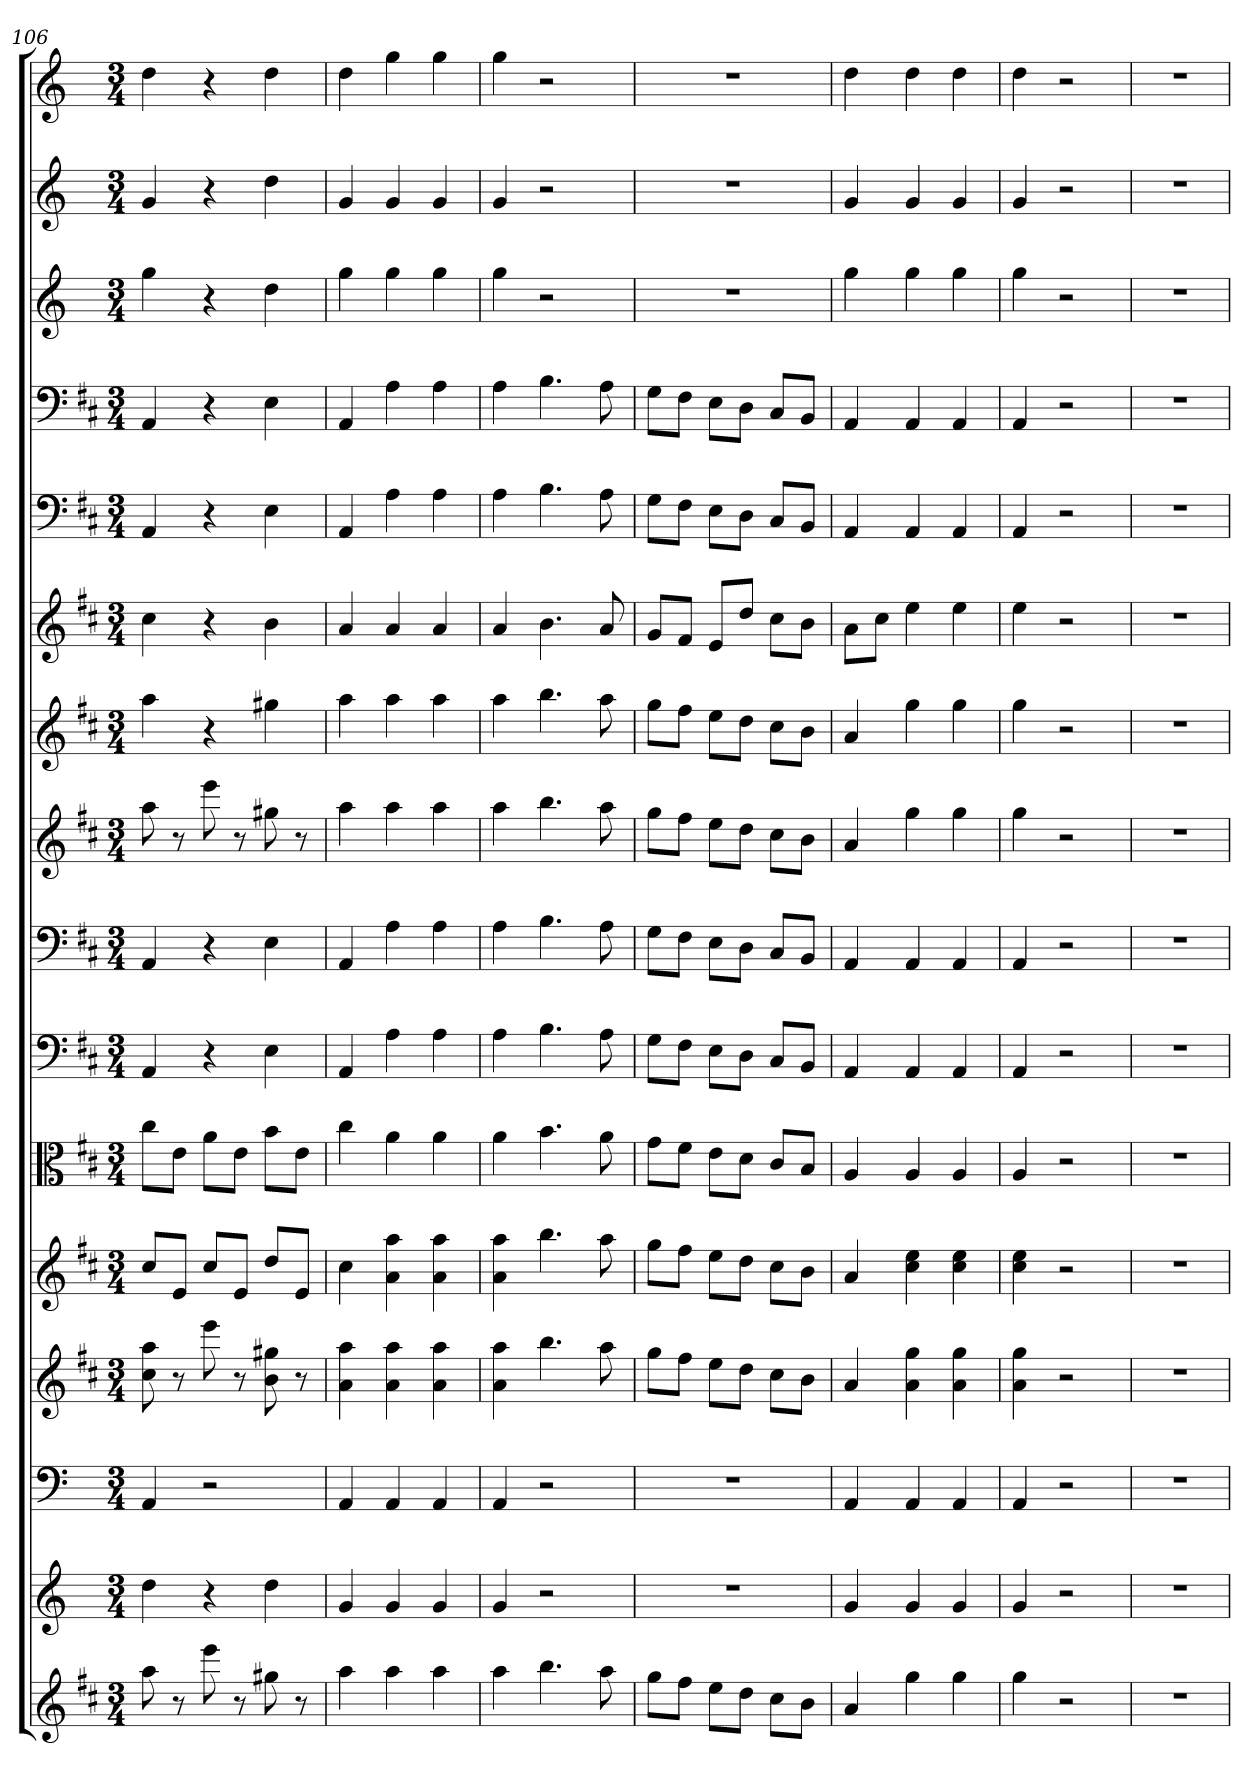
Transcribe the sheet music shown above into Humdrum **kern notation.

**kern	**kern	**kern	**kern	**kern	**kern	**kern	**kern	**kern	**kern	**kern	**kern	**kern	**kern	**kern	**kern
*part16	*part15	*part14	*part13	*part12	*part11	*part10	*part9	*part8	*part7	*part6	*part5	*part4	*part3	*part2	*part1
*staff16	*staff15	*staff14	*staff13	*staff12	*staff11	*staff10	*staff9	*staff8	*staff7	*staff6	*staff5	*staff4	*staff3	*staff2	*staff1
*	*	*clefF4	*	*	*clefC3	*clefF4	*clefF4	*	*	*	*clefF4	*clefF4	*	*	*
*k[f#c#]	*k[]	*k[]	*k[f#c#]	*k[f#c#]	*k[f#c#]	*k[f#c#]	*k[f#c#]	*k[f#c#]	*k[f#c#]	*k[f#c#]	*k[f#c#]	*k[f#c#]	*k[]	*k[]	*k[]
*M3/4	*M3/4	*M3/4	*M3/4	*M3/4	*M3/4	*M3/4	*M3/4	*M3/4	*M3/4	*M3/4	*M3/4	*M3/4	*M3/4	*M3/4	*M3/4
=106	=106	=106	=106	=106	=106	=106	=106	=106	=106	=106	=106	=106	=106	=106	=106
8aa	4dd	4AA	8cc# 8aa	8cc#L	8cc#\L	4AA	4AA	8aa	4aa	4cc#	4AA	4AA	4gg	4g	4dd
8r	.	.	8r	8eJ	8e\J	.	.	8r	.	.	.	.	.	.	.
8eee	4r	2r	8eee	8cc#L	8a\L	4r	4r	8eee	4r	4r	4r	4r	4r	4r	4r
8r	.	.	8r	8eJ	8e\J	.	.	8r	.	.	.	.	.	.	.
8gg#X	4dd	.	8b 8gg#X	8ddL	8b\L	4E	4E	8gg#X	4gg#X	4b	4E	4E	4dd	4dd	4dd
8r	.	.	8r	8eJ	8e\J	.	.	8r	.	.	.	.	.	.	.
=107	=107	=107	=107	=107	=107	=107	=107	=107	=107	=107	=107	=107	=107	=107	=107
4aa	4g	4AA	4a 4aa	4cc#	4cc#	4AA	4AA	4aa	4aa	4a	4AA	4AA	4gg	4g	4dd
4aa	4g	4AA	4a 4aa	4a 4aa	4a	4A	4A	4aa	4aa	4a	4A	4A	4gg	4g	4gg
4aa	4g	4AA	4a 4aa	4a 4aa	4a	4A	4A	4aa	4aa	4a	4A	4A	4gg	4g	4gg
=108	=108	=108	=108	=108	=108	=108	=108	=108	=108	=108	=108	=108	=108	=108	=108
4aa	4g	4AA	4a 4aa	4a 4aa	4a	4A	4A	4aa	4aa	4a	4A	4A	4gg	4g	4gg
4.bb	2r	2r	4.bb	4.bb	4.b	4.B	4.B	4.bb	4.bb	4.b	4.B	4.B	2r	2r	2r
8aa	.	.	8aa	8aa	8a	8A	8A	8aa	8aa	8a	8A	8A	.	.	.
=109	=109	=109	=109	=109	=109	=109	=109	=109	=109	=109	=109	=109	=109	=109	=109
8ggL	2.r	2.r	8ggL	8ggL	8g\L	8G\L	8G\L	8ggL	8ggL	8gL	8G\L	8G\L	2.r	2.r	2.r
8ff#J	.	.	8ff#J	8ff#J	8f#\J	8F#\J	8F#\J	8ff#J	8ff#J	8f#J	8F#\J	8F#\J	.	.	.
8eeL	.	.	8eeL	8eeL	8e\L	8E\L	8E\L	8eeL	8eeL	8eL	8E\L	8E\L	.	.	.
8ddJ	.	.	8ddJ	8ddJ	8d\J	8D\J	8D\J	8ddJ	8ddJ	8ddJ	8D\J	8D\J	.	.	.
8cc#L	.	.	8cc#L	8cc#L	8c#/L	8C#/L	8C#/L	8cc#L	8cc#L	8cc#L	8C#/L	8C#/L	.	.	.
8bJ	.	.	8bJ	8bJ	8B/J	8BB/J	8BB/J	8bJ	8bJ	8bJ	8BB/J	8BB/J	.	.	.
=110	=110	=110	=110	=110	=110	=110	=110	=110	=110	=110	=110	=110	=110	=110	=110
4a	4g	4AA	4a	4a	4A	4AA	4AA	4a	4a	8aL	4AA	4AA	4gg	4g	4dd
.	.	.	.	.	.	.	.	.	.	8cc#J	.	.	.	.	.
4gg	4g	4AA	4a 4gg	4cc# 4ee	4A	4AA	4AA	4gg	4gg	4ee	4AA	4AA	4gg	4g	4dd
4gg	4g	4AA	4a 4gg	4cc# 4ee	4A	4AA	4AA	4gg	4gg	4ee	4AA	4AA	4gg	4g	4dd
=111	=111	=111	=111	=111	=111	=111	=111	=111	=111	=111	=111	=111	=111	=111	=111
4gg	4g	4AA	4a 4gg	4cc# 4ee	4A	4AA	4AA	4gg	4gg	4ee	4AA	4AA	4gg	4g	4dd
2r	2r	2r	2r	2r	2r	2r	2r	2r	2r	2r	2r	2r	2r	2r	2r
=112	=112	=112	=112	=112	=112	=112	=112	=112	=112	=112	=112	=112	=112	=112	=112
2.r	2.r	2.r	2.r	2.r	2.r	2.r	2.r	2.r	2.r	2.r	2.r	2.r	2.r	2.r	2.r
=	=	=	=	=	=	=	=	=	=	=	=	=	=	=	=
*-	*-	*-	*-	*-	*-	*-	*-	*-	*-	*-	*-	*-	*-	*-	*-
